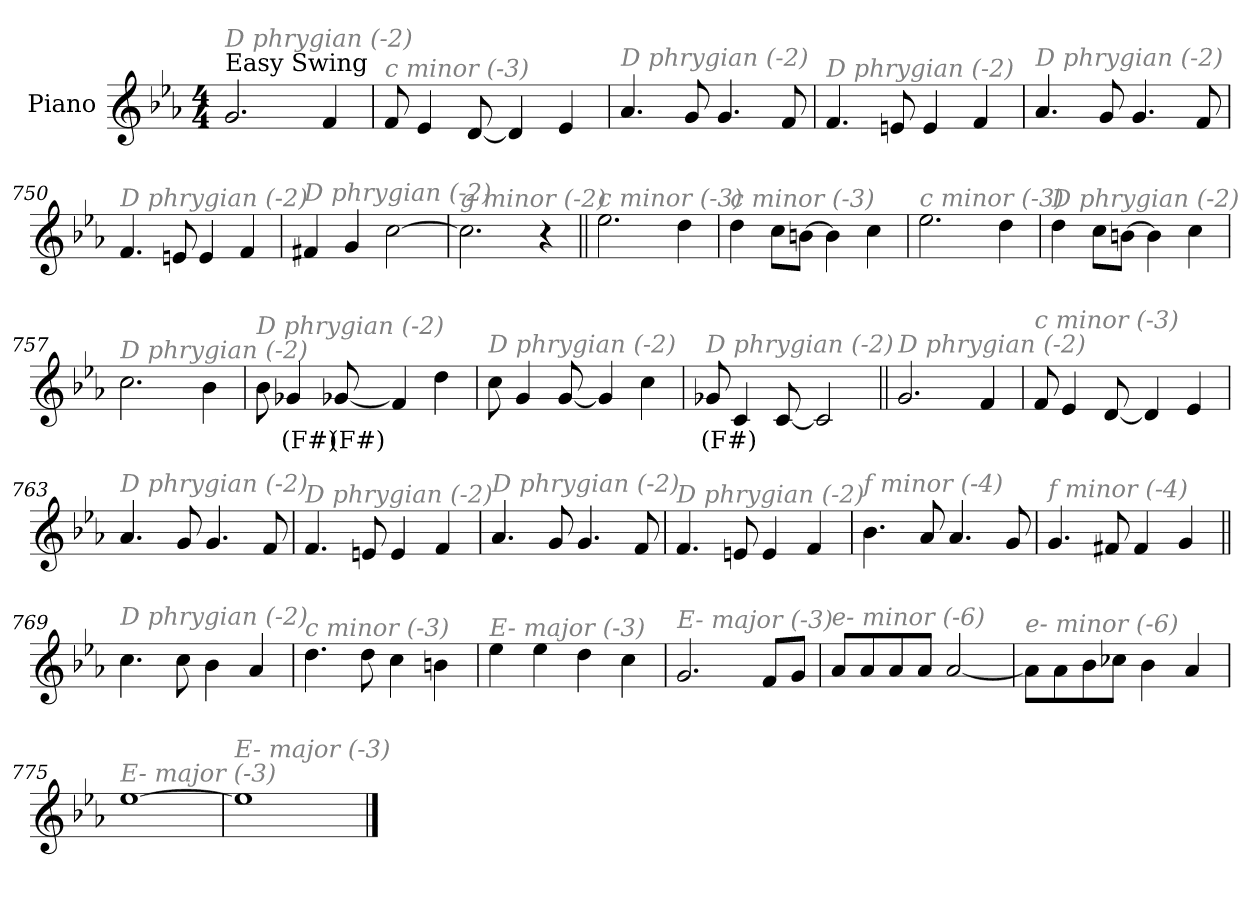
**kern	**text
*part1	*part1
*staff1	*staff1
*I"Piano	*
*I'Pno.	*
*clefG2	*
*k[b-e-a-]	*
*M4/4	*
*MM80	*
=1	=1
!LO:TX:a:t=Easy Swing	!
!LO:TX:i:color=#808080:t=D phrygian (-2)	!
2.g/	.
4f/	.
=746	=746
!LO:TX:i:color=#808080:t=c minor (-3)	!
8f/	.
4e-/	.
[8d/	.
4d/]	.
4e-/	.
=747	=747
!LO:TX:i:color=#808080:t=D phrygian (-2)	!
4.a-/	.
8g/	.
4.g/	.
8f/	.
=748	=748
!LO:TX:i:color=#808080:t=D phrygian (-2)	!
4.f/	.
8en/	.
4e/	.
4f/	.
!!LO:LB:g=z
=749	=749
!LO:TX:i:color=#808080:t=D phrygian (-2)	!
4.a-/	.
8g/	.
4.g/	.
8f/	.
=750	=750
!LO:TX:i:color=#808080:t=D phrygian (-2)	!
4.f/	.
8en/	.
4e/	.
4f/	.
=751	=751
!LO:TX:i:color=#808080:t=D phrygian (-2)	!
4f#X/	.
4g/	.
[2cc\	.
=752	=752
!LO:TX:i:color=#808080:t=g minor (-2)	!
2.cc\]	.
4r	.
!!LO:LB:g=z
=753||	=753||
!LO:TX:i:color=#808080:t=c minor (-3)	!
2.ee-\	.
4dd\	.
=754	=754
!LO:TX:i:color=#808080:t=c minor (-3)	!
4dd\	.
8cc\L	.
[8bn\J	.
4b\]	.
4cc\	.
=755	=755
!LO:TX:i:color=#808080:t=c minor (-3)	!
2.ee-\	.
4dd\	.
=756	=756
!LO:TX:i:color=#808080:t=D phrygian (-2)	!
4dd\	.
8cc\L	.
[8bn\J	.
4b\]	.
4cc\	.
!!LO:LB:g=z
=757	=757
!LO:TX:i:color=#808080:t=D phrygian (-2)	!
2.cc\	.
4b-\	.
=758	=758
!LO:TX:i:color=#808080:t=D phrygian (-2)	!
8b-\	.
4g-Xi/	(F#)
[8g-Xi/	(F#)
4f#/]	.
4dd\	.
=759	=759
!LO:TX:i:color=#808080:t=D phrygian (-2)	!
8cc\	.
4g/	.
[8g/	.
4g/]	.
4cc\	.
=760	=760
!LO:TX:i:color=#808080:t=D phrygian (-2)	!
8g-Xi/	(F#)
4c/	.
[8c/	.
2c/]	.
!!LO:LB:g=z
=761||	=761||
!LO:TX:i:color=#808080:t=D phrygian (-2)	!
2.g/	.
4f/	.
=762	=762
!LO:TX:i:color=#808080:t=c minor (-3)	!
8f/	.
4e-/	.
[8d/	.
4d/]	.
4e-/	.
=763	=763
!LO:TX:i:color=#808080:t=D phrygian (-2)	!
4.a-/	.
8g/	.
4.g/	.
8f/	.
=764	=764
!LO:TX:i:color=#808080:t=D phrygian (-2)	!
4.f/	.
8en/	.
4e/	.
4f/	.
!!LO:LB:g=z
=765	=765
!LO:TX:i:color=#808080:t=D phrygian (-2)	!
4.a-/	.
8g/	.
4.g/	.
8f/	.
=766	=766
!LO:TX:i:color=#808080:t=D phrygian (-2)	!
4.f/	.
8en/	.
4e/	.
4f/	.
=767	=767
!LO:TX:i:color=#808080:t=f minor (-4)	!
4.b-\	.
8a-/	.
4.a-/	.
8g/	.
=768	=768
!LO:TX:i:color=#808080:t=f minor (-4)	!
4.g/	.
8f#X/	.
4f#/	.
4g/	.
!!LO:LB:g=z
=769||	=769||
!LO:TX:i:color=#808080:t=D phrygian (-2)	!
4.cc\	.
8cc\	.
4b-\	.
4a-/	.
=770	=770
!LO:TX:i:color=#808080:t=c minor (-3)	!
4.dd\	.
8dd\	.
4cc\	.
4bn\	.
=771	=771
!LO:TX:i:color=#808080:t=E- major (-3)	!
4ee-\	.
4ee-\	.
4dd\	.
4cc\	.
=772	=772
!LO:TX:i:color=#808080:t=E- major (-3)	!
2.g/	.
8f/L	.
8g/J	.
!!LO:LB:g=z
=773	=773
!LO:TX:i:color=#808080:t=e- minor (-6)	!
8a-/L	.
8a-/	.
8a-/	.
8a-/J	.
[2a-/	.
=774	=774
!LO:TX:i:color=#808080:t=e- minor (-6)	!
8a-\L]	.
8a-\	.
8b-\	.
8cc-X\J	.
4b-\	.
4a-/	.
=775	=775
!LO:TX:i:color=#808080:t=E- major (-3)	!
[1ee-	.
=776	=776
!LO:TX:i:color=#808080:t=E- major (-3)	!
1ee-]	.
==	==
*-	*-
